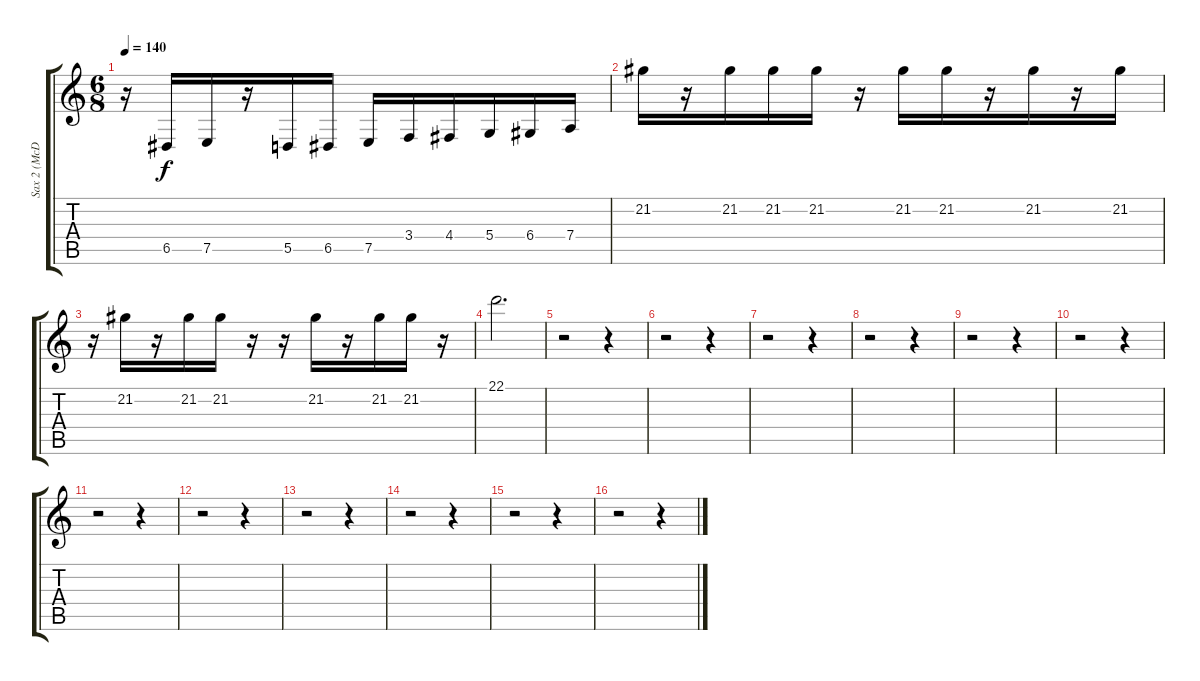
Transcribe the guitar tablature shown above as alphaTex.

\track ("Sax 2 (McDonald)" "Sax 2 (McD") {instrument tenorsax}
\staff {score tabs}
\tuning (E4 B3 G3 D3 A2 E2) {hide}
\ts (6 8)
\tempo 140
\clef g2
\ks c
r.16{dy f} 6.5.16 7.5.16 r.16 5.5.16 6.5.16 7.5.16 3.4.16 4.4.16 5.4.16 6.4.16 7.4.16 |
21.2.16 r.16 21.2.16 21.2.16 21.2.16 r.16 21.2.16 21.2.16 r.16 21.2.16 r.16 21.2.16 |
r.16 21.2.16 r.16 21.2.16 21.2.16 r.16 r.16 21.2.16 r.16 21.2.16 21.2.16 r.16 |
22.1.2{d} |
r.2 r.4 |
r.2 r.4 |
r.2 r.4 |
r.2 r.4 |
r.2 r.4 |
r.2 r.4 |
r.2 r.4 |
r.2 r.4 |
r.2 r.4 |
r.2 r.4 |
r.2 r.4 |
r.2 r.4
